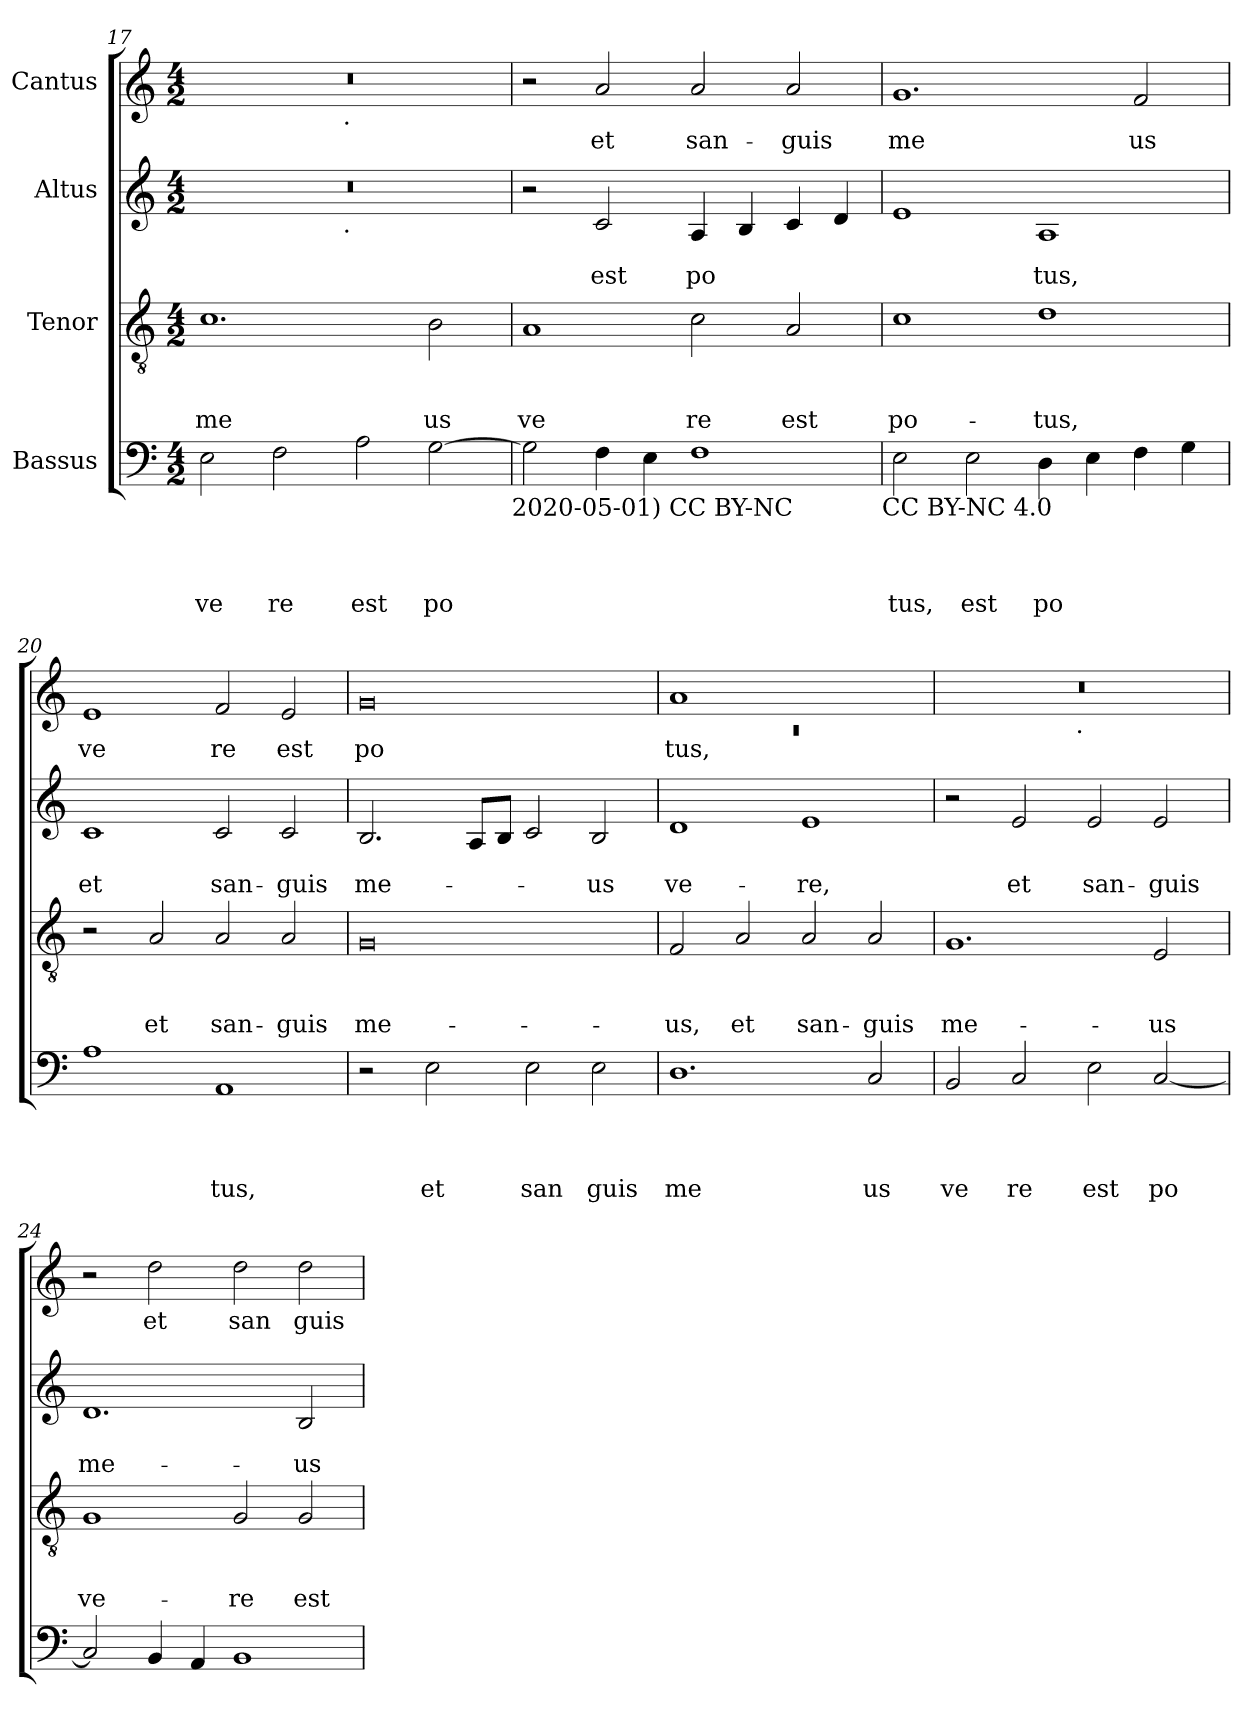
**kern	**text	**text	**text	**text	**kern	**text	**text	**text	**kern	**text	**text	**kern	**text
*part4	*part4	*part4	*part4	*part4	*part3	*part3	*part3	*part3	*part2	*part2	*part2	*part1	*part1
*staff4	*staff4	*staff4	*staff4	*staff4	*staff3	*staff3	*staff3	*staff3	*staff2	*staff2	*staff2	*staff1	*staff1
*I"Bassus	*	*	*	*	*I"Tenor	*	*	*	*I"Altus	*	*	*I"Cantus	*
*clefF4	*	*	*	*	*clefGv2	*	*	*	*clefG2	*	*	*clefG2	*
*k[]	*	*	*	*	*k[]	*	*	*	*k[]	*	*	*k[]	*
*C:	*	*	*	*	*C:	*	*	*	*C:	*	*	*C:	*
*M4/2	*	*	*	*	*M4/2	*	*	*	*M4/2	*	*	*M4/2	*
=17	=17	=17	=17	=17	=17	=17	=17	=17	=17	=17	=17	=17	=17
!	!	!	!	!LO:LY:b	!	!	!	!LO:LY:b	!	!	!	!	!
*	*	*	*	*	*	*	*	*	*^	*	*	*^	*
2E\	.	.	.	ve	1.c	.	.	me	0r	2ryy	.	.	0r	2ryy	.
!	!	!	!	!LO:LY:b	!	!	!	!	!	!	!	!	!	!	!
2F\	.	.	.	re	.	.	.	.	.	4...ryy	.	.	.	4...ryy	.
!	!	!	!	!	!	!	!	!	!	!	!	!	!	!LO:TX:b:t=.	!
!	!	!	!	!	!	!	!	!	!	!LO:TX:b:t=.	!	!	!	!	!
.	.	.	.	.	.	.	.	.	.	1ryy	.	.	.	1ryy	.
!	!	!	!	!LO:LY:b	!	!	!	!	!	!	!	!	!	!	!
2A\	.	.	.	est	.	.	.	.	.	.	.	.	.	.	.
!	!	!	!	!LO:LY:b	!	!	!	!LO:LY:b	!	!	!	!	!	!	!
[>2G\	.	.	.	po	2B\	.	.	us	.	.	.	.	.	.	.
.	.	.	.	.	.	.	.	.	.	32ryy	.	.	.	32ryy	.
!LO:TX:b:t=2020-05-01) CC BY-NC	!	!	!	!	!	!	!	!	!	!	!	!	!	!	!
=18	=18	=18	=18	=18	=18	=18	=18	=18	=18	=18	=18	=18	=18	=18	=18
!	!	!	!	!	!	!	!	!LO:LY:b	!	!	!	!	!	!	!
*	*	*	*	*	*	*	*	*	*v	*v	*	*	*	*	*
*	*	*	*	*	*	*	*	*	*	*	*	*v	*v	*
2G\]	.	.	.	.	1A	.	.	ve	2r	.	.	2r	.
!	!	!	!	!	!	!	!	!	!	!	!LO:LY:b	!	!LO:LY:b
4F\	.	.	.	.	.	.	.	.	2c/	.	est	2a/	et
4E\	.	.	.	.	.	.	.	.	.	.	.	.	.
!	!	!	!	!	!	!	!	!LO:LY:b	!	!	!LO:LY:b	!	!LO:LY:b
1F	.	.	.	.	2c\	.	.	re	4A/	.	po	2a/	san-
.	.	.	.	.	.	.	.	.	4B/	.	.	.	.
!	!	!	!	!	!	!	!	!LO:LY:b	!	!	!	!	!LO:LY:b
.	.	.	.	.	2A/	.	.	est	4c/	.	.	2a/	-guis
.	.	.	.	.	.	.	.	.	4d/	.	.	.	.
!LO:TX:b:t=CC BY-NC 4.0	!	!	!	!	!	!	!	!	!	!	!	!	!
!!LO:PB:g=z
=19	=19	=19	=19	=19	=19	=19	=19	=19	=19	=19	=19	=19	=19
!	!	!	!	!LO:LY:b	!	!	!	!LO:LY:b	!	!	!	!	!LO:LY:b
2E\	.	.	.	tus,	1c	.	.	po-	1e	.	.	1.g	me
!	!	!	!	!LO:LY:b	!	!	!	!	!	!	!	!	!
2E\	.	.	.	est	.	.	.	.	.	.	.	.	.
!	!	!	!	!LO:LY:b	!	!	!	!LO:LY:b	!	!	!LO:LY:b	!	!
4D\	.	.	.	po	1d	.	.	-tus,	1A	.	tus,	.	.
4E\	.	.	.	.	.	.	.	.	.	.	.	.	.
!	!	!	!	!	!	!	!	!	!	!	!	!	!LO:LY:b
4F\	.	.	.	.	.	.	.	.	.	.	.	2f/	us
4G\	.	.	.	.	.	.	.	.	.	.	.	.	.
=20	=20	=20	=20	=20	=20	=20	=20	=20	=20	=20	=20	=20	=20
!	!	!	!	!	!	!	!	!	!	!	!LO:LY:b	!	!LO:LY:b
1A	.	.	.	.	2r	.	.	.	1c	.	et	1e	ve
!	!	!	!	!	!	!	!	!LO:LY:b	!	!	!	!	!
.	.	.	.	.	2A/	.	.	et	.	.	.	.	.
!	!	!	!	!LO:LY:b	!	!	!	!LO:LY:b	!	!	!LO:LY:b	!	!LO:LY:b
1AA	.	.	.	tus,	2A/	.	.	san-	2c/	.	san-	2f/	re
!	!	!	!	!	!	!	!	!LO:LY:b	!	!	!LO:LY:b	!	!LO:LY:b
.	.	.	.	.	2A/	.	.	-guis	2c/	.	-guis	2e/	est
=21	=21	=21	=21	=21	=21	=21	=21	=21	=21	=21	=21	=21	=21
!	!	!	!	!	!	!	!	!LO:LY:b	!	!	!LO:LY:b	!	!LO:LY:b
2r	.	.	.	.	0G	.	.	me-	2.B/	.	me-	0g	po
!	!	!	!	!LO:LY:b	!	!	!	!	!	!	!	!	!
2E\	.	.	.	et	.	.	.	.	.	.	.	.	.
.	.	.	.	.	.	.	.	.	8A/L	.	.	.	.
.	.	.	.	.	.	.	.	.	8B/J	.	.	.	.
!	!	!	!	!LO:LY:b	!	!	!	!	!	!	!	!	!
2E\	.	.	.	san	.	.	.	.	2c/	.	.	.	.
!	!	!	!	!LO:LY:b	!	!	!	!	!	!	!LO:LY:b	!	!
2E\	.	.	.	guis	.	.	.	.	2B/	.	-us	.	.
=22	=22	=22	=22	=22	=22	=22	=22	=22	=22	=22	=22	=22	=22
*	*	*	*	*	*	*	*	*	*	*	*	*^	*
!	!	!	!	!LO:LY:b	!	!	!	!LO:LY:b	!	!	!LO:LY:b	!	!LO:N:vis=1	!LO:LY:b
1.D	.	.	.	me	2F/	.	.	-us,	1d	.	ve-	1a	0rc	tus,
!	!	!	!	!	!	!	!	!LO:LY:b	!	!	!	!	!	!
.	.	.	.	.	2A/	.	.	et	.	.	.	.	.	.
!	!	!	!	!	!	!	!	!LO:LY:b	!	!	!LO:LY:b	!	!	!
.	.	.	.	.	2A/	.	.	san-	1e	.	-re,	1ryy	.	.
!	!	!	!	!LO:LY:b	!	!	!	!LO:LY:b	!	!	!	!	!	!
2C/	.	.	.	us	2A/	.	.	-guis	.	.	.	.	.	.
=23	=23	=23	=23	=23	=23	=23	=23	=23	=23	=23	=23	=23	=23	=23
!	!	!	!	!LO:LY:b	!	!	!	!LO:LY:b	!	!	!	!	!	!
2BB/	.	.	.	ve	1.G	.	.	me-	2r	.	.	0r	2ryy	.
!	!	!	!	!LO:LY:b	!	!	!	!	!	!	!LO:LY:b	!	!	!
2C/	.	.	.	re	.	.	.	.	2e/	.	et	.	4...ryy	.
!	!	!	!	!	!	!	!	!	!	!	!	!	!LO:TX:b:t=.	!
.	.	.	.	.	.	.	.	.	.	.	.	.	1ryy	.
!	!	!	!	!LO:LY:b	!	!	!	!	!	!	!LO:LY:b	!	!	!
2E\	.	.	.	est	.	.	.	.	2e/	.	san-	.	.	.
!	!	!	!	!LO:LY:b	!	!	!	!LO:LY:b	!	!	!LO:LY:b	!	!	!
[<2C/	.	.	.	po	2E/	.	.	-us	2e/	.	-guis	.	.	.
.	.	.	.	.	.	.	.	.	.	.	.	.	32ryy	.
=24	=24	=24	=24	=24	=24	=24	=24	=24	=24	=24	=24	=24	=24	=24
!	!	!	!	!	!	!	!	!LO:LY:b	!	!	!LO:LY:b	!	!	!
*	*	*	*	*	*	*	*	*	*	*	*	*v	*v	*
2C/]	.	.	.	.	1G	.	.	ve-	1.d	.	me-	2r	.
!	!	!	!	!	!	!	!	!	!	!	!	!	!LO:LY:b
4BB/	.	.	.	.	.	.	.	.	.	.	.	2dd\	et
4AA/	.	.	.	.	.	.	.	.	.	.	.	.	.
!	!	!	!	!	!	!	!	!LO:LY:b	!	!	!	!	!LO:LY:b
1BB	.	.	.	.	2G/	.	.	-re	.	.	.	2dd\	san
!	!	!	!	!	!	!	!	!LO:LY:b	!	!	!LO:LY:b	!	!LO:LY:b
.	.	.	.	.	2G/	.	.	est	2B/	.	-us	2dd\	guis
=	=	=	=	=	=	=	=	=	=	=	=	=	=
*-	*-	*-	*-	*-	*-	*-	*-	*-	*-	*-	*-	*-	*-
